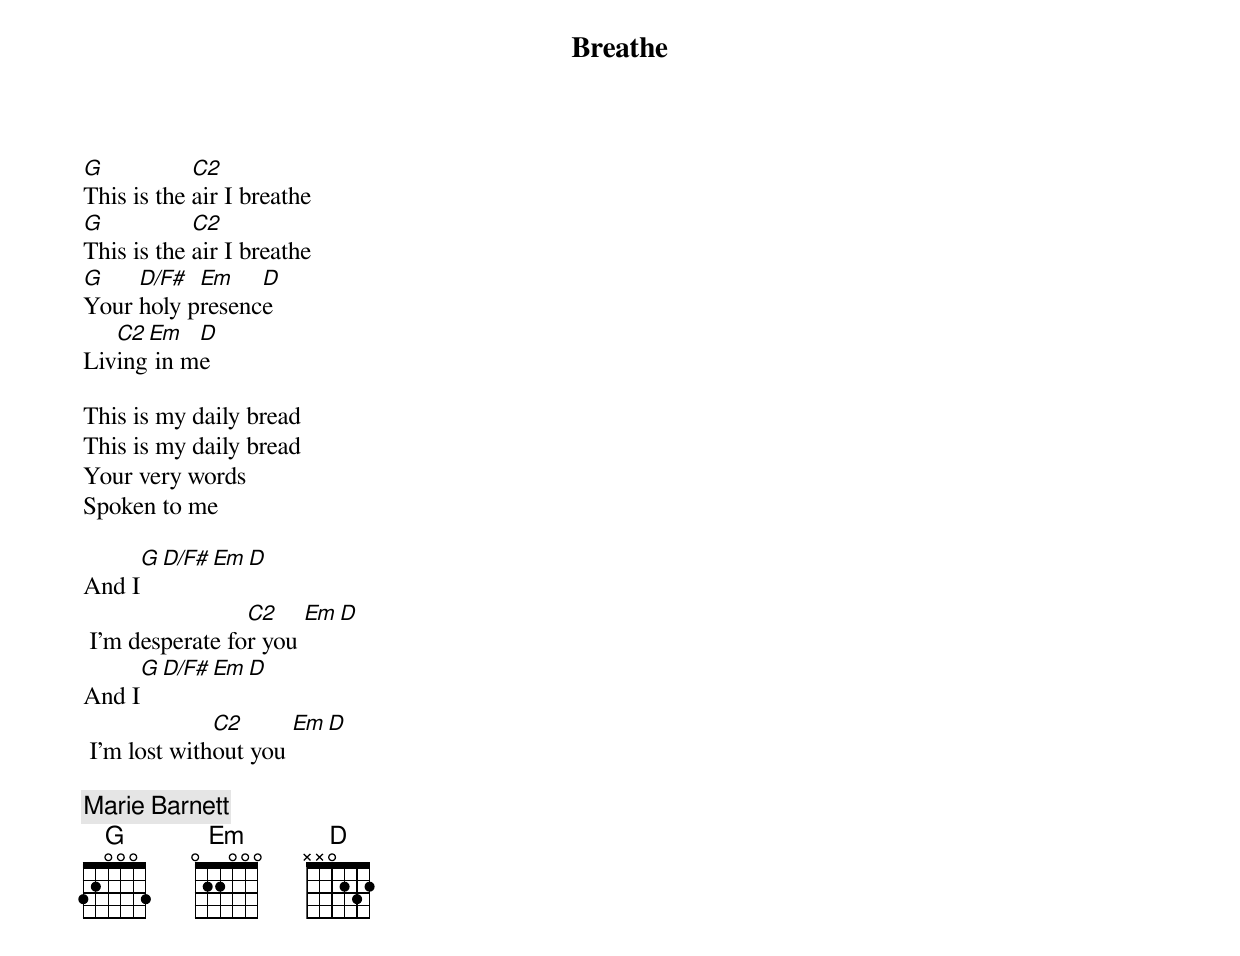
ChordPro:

{t:Breathe}
[G]This is the [C2]air I breathe
[G]This is the [C2]air I breathe
[G]Your [D/F#]holy p[Em]resenc[D]e
Liv[C2]ing[Em] in m[D]e

This is my daily bread
This is my daily bread
Your very words
Spoken to me

And I[G][D/F#][Em][D]
 I'm desperate fo[C2]r you [Em][D]
And I[G][D/F#][Em][D]
 I'm lost with[C2]out you [Em][D]

{c:Marie Barnett}
